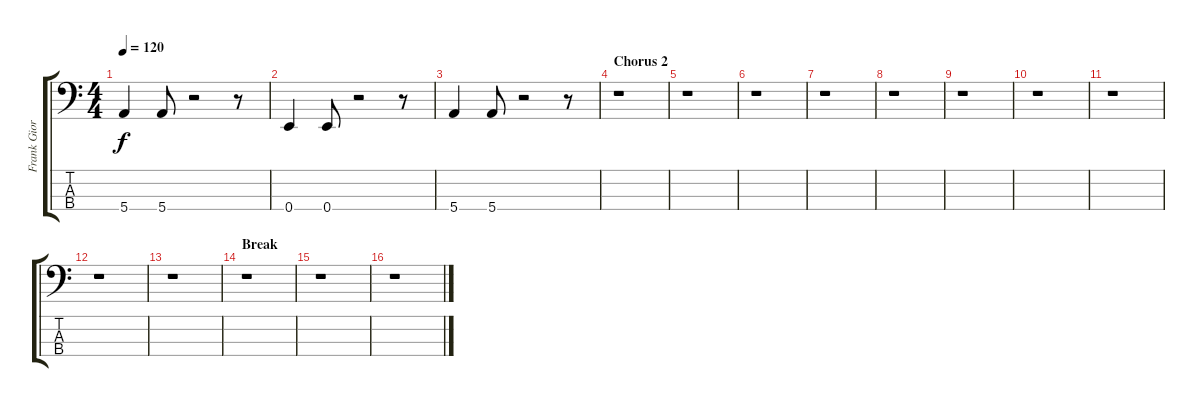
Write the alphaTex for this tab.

\track ("Frank Giordano" "Frank Gior") {instrument overdrivenguitar}
\staff {score tabs}
\tuning (G2 D2 A1 E1) {hide}
\ts (4 4)
\tempo 120
\clef f4
\ks c
5.4.4{dy f} 5.4.8 r.2 r.8 |
0.4.4 0.4.8 r.2 r.8 |
5.4.4 5.4.8 r.2 r.8 |
\section ("" "Chorus 2")
r.1 |
r.1 |
r.1 |
r.1 |
r.1 |
r.1 |
r.1 |
r.1 |
r.1 |
r.1 |
\section ("" "Break")
r.1 |
r.1 |
r.1
